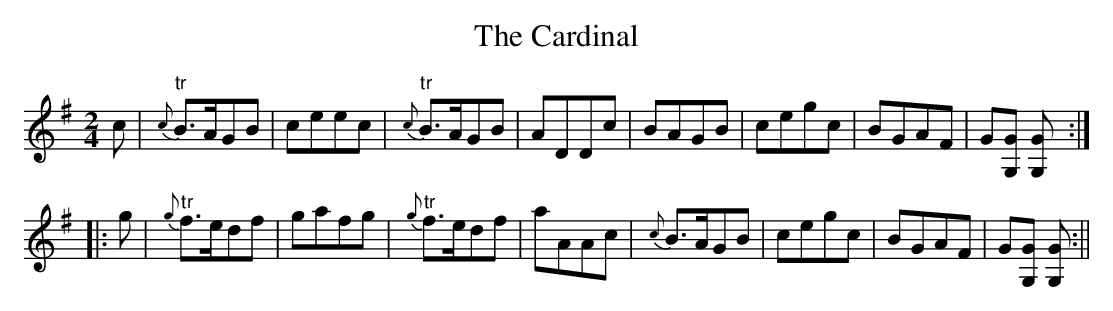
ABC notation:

X:1
T:Cardinal, The
M:2/4
L:1/8
K:G
c|{c}"tr"B>AGB|ceec|{c}"tr"B>AGB|ADDc|BAGB|cegc|BGAF|G[G,G] [G,G]:|
|:g|{g}"tr"f>edf|gafg|{g}"tr"f>edf|aAAc|{c}B>AGB|cegc|BGAF|G[G,G] [G,G]:||
